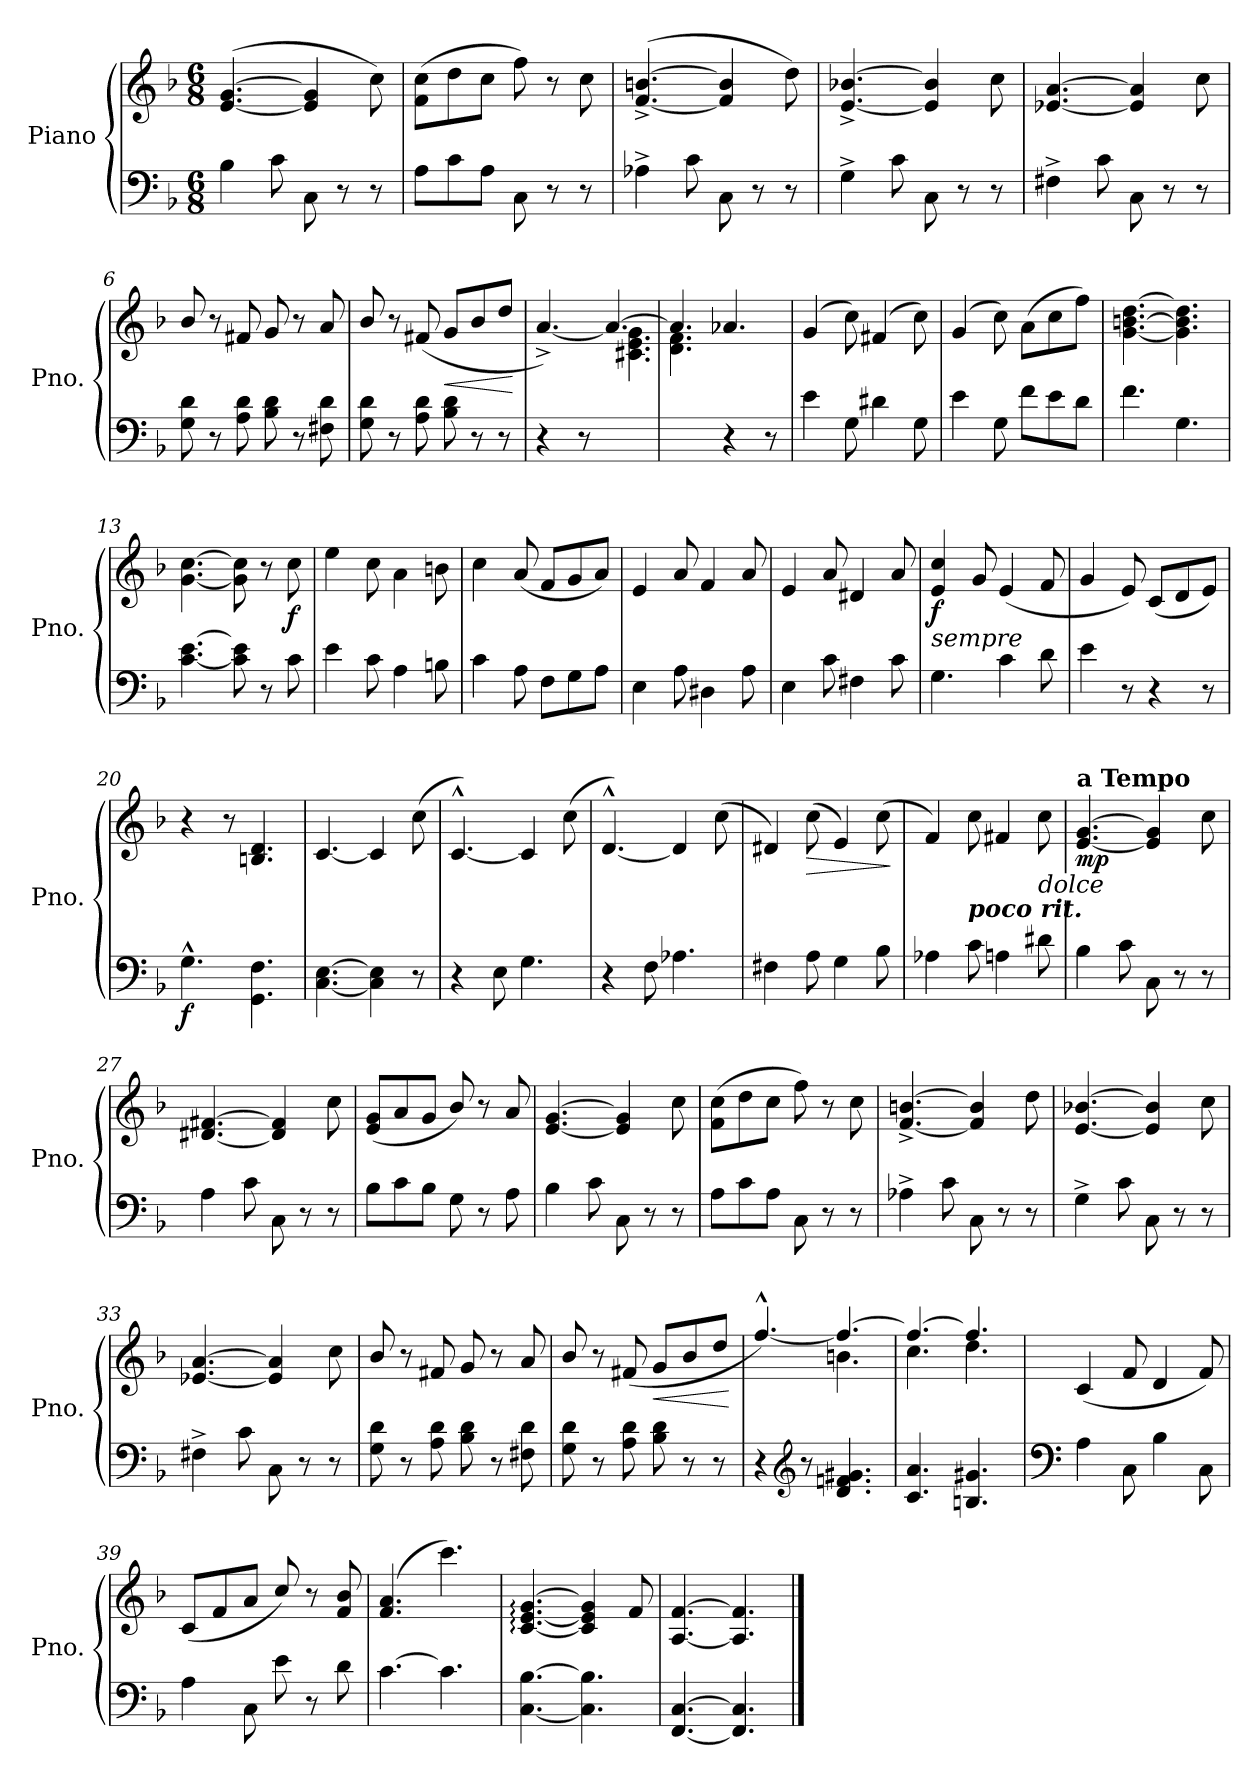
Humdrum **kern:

**kern	**kern	**dynam
*part1	*part1	*part1
*staff2	*staff1	*staff1/2
*I"Piano	*	*
*I'Pno.	*	*
*clefF4	*clefG2	*
*k[b-]	*k[b-]	*
*M6/8	*M6/8	*
=1	=1	=1
4B-\	([4.e/ [4.g/	.
8c\	.	.
8C\	4e/] 4g/]	.
8r	.	.
8r	8cc\)	.
=2	=2	=2
8A\L	(8f\ 8cc\L	.
8c\	8dd\	.
8A\J	8cc\J	.
8C\	8ff\)	.
8r	8r	.
8r	8cc\	.
=3	=3	=3
4A-X^\	([4.f/^ [4.bn/^	.
8c\	.	.
8C\	4f/] 4b/]	.
8r	.	.
8r	8dd\)	.
=4	=4	=4
4G^\	[4.e/^ [4.b-X/^	.
8c\	.	.
8C\	4e/] 4b-/]	.
8r	.	.
8r	8cc\	.
=5	=5	=5
4F#X^\	[4.e-X/ [4.a/	.
8c\	.	.
8C\	4e-/] 4a/]	.
8r	.	.
8r	8cc\	.
=6	=6	=6
8G\ 8d\	8b-/	.
8r	8r	.
8A\ 8d\	8f#X/	.
8B-\ 8d\	8g/	.
8r	8r	.
8F#X\ 8d\	8a/	.
!!LO:LB:g=z
=7	=7	=7
8G\ 8d\	8b-/	.
8r	8r	.
8A\ 8d\	(8f#X/	.
!	!	!LO:HP:b
8B-\ 8d\	8g/L	<
8r	8b-/	.
8r	8dd/J	.
.	.	[
=8	=8	=8
*	*^	*
4r	[4.a^/)	4.ryy	.
8r	.	.	.
4.ryy	4.a/_	4.c#X\ 4.e\ 4.g\	.
=9	=9	=9	=9
4.ryy	4.a/]	4.d\ 4.f\	.
4r	4.a-X/	4.ryy	.
8r	.	.	.
*	*v	*v	*
=10	=10	=10
4e\	(4g/	.
8G\	8cc\)	.
4d#X\	(4f#X/	.
8G\	8cc\)	.
=11	=11	=11
4e\	(4g/	.
8G\	8cc\)	.
8f\L	(8a\L	.
8e\	8cc\	.
8d\J	8ff\J)	.
=12	=12	=12
4.f\	[4.g\ [4.bn\ [4.dd\	.
4.G\	4.g\] 4.b\] 4.dd\]	.
=13	=13	=13
[4.c\ [4.e\	[4.g\ [4.cc\	.
8c\] 8e\]	8g\] 8cc\]	.
8r	8r	.
!	!	!LO:DY:b
8c\	8cc\	f
!!LO:LB:g=z
=14	=14	=14
4e\	4ee\	.
8c\	8cc\	.
4A\	4a\	.
8Bn\	8bn\	.
=15	=15	=15
4c\	4cc\	.
8A\	(8a/	.
8F\L	8f/L	.
8G\	8g/	.
8A\J	8a/J)	.
=16	=16	=16
4E\	4e/	.
8A\	8a/	.
4D#X\	4f/	.
8A\	8a/	.
=17	=17	=17
4E\	4e/	.
8c\	8a/	.
4F#X\	4d#X/	.
8c\	8a/	.
=18	=18	=18
!LO:TX:a:i:t=sempre	!	!
!	!	!LO:DY:b
4.G\	4e/ 4cc/	f
.	8g/	.
4c\	(4e/	.
8d\	8f/	.
=19	=19	=19
4e\	4g/	.
8r	8e/)	.
4r	(8c/L	.
.	8d/	.
8r	8e/J)	.
=20	=20	=20
!	!	!LO:DY:b=2
4.G^^\	4r	f
.	8r	.
4.GG\ 4.F\	4.Bn/ 4.d/	.
!!LO:LB:g=z
=21	=21	=21
[4.C\ [4.E\	[4.c/	.
4C\] 4E\]	4c/]	.
8r	(8cc\	.
=22	=22	=22
4r	[4.c^^/)	.
8E\	.	.
4.G\	4c/]	.
.	(8cc\	.
=23	=23	=23
4r	[4.d^^/)	.
8F\	.	.
4.A-X\	4d/]	.
.	(8cc\	.
=24	=24	=24
4F#X\	4d#X/)	.
!	!	!LO:HP:b
8A\	(8cc\	>
4G\	4e/)	.
8B-\	(8cc\	.
.	.	]
=25	=25	=25
4A-X\	4f/)	.
!LO:TX:a:Bi:t=poco rit.	!	!
8c\	8cc\	.
4An\	4f#X/	.
!LO:TX:a:i:t=dolce	!	!
8d#X\	8cc\	.
=26	=26	=26
!	!LO:TX:a:B:t=a Tempo	!
!	!	!LO:DY:b
4B-\	[4.e/ [4.g/	mp
8c\	.	.
8C\	4e/] 4g/]	.
8r	.	.
8r	8cc\	.
=27	=27	=27
4A\	[4.d#X/ [4.f#X/	.
8c\	.	.
8C\	4d#/] 4f#/]	.
8r	.	.
8r	8cc\	.
!!LO:LB:g=z
=28	=28	=28
8B-\L	(8e/ 8g/L	.
8c\	8a/	.
8B-\J	8g/J	.
8G\	8b-/)	.
8r	8r	.
8A\	8a/	.
=29	=29	=29
4B-\	[4.e/ [4.g/	.
8c\	.	.
8C\	4e/] 4g/]	.
8r	.	.
8r	8cc\	.
=30	=30	=30
8A\L	(8f\ 8cc\L	.
8c\	8dd\	.
8A\J	8cc\J	.
8C\	8ff\)	.
8r	8r	.
8r	8cc\	.
=31	=31	=31
4A-X^\	[4.f/^ [4.bn/^	.
8c\	.	.
8C\	4f/] 4b/]	.
8r	.	.
8r	8dd\	.
=32	=32	=32
4G^\	[4.e/ [4.b-X/	.
8c\	.	.
8C\	4e/] 4b-/]	.
8r	.	.
8r	8cc\	.
=33	=33	=33
4F#X^\	[4.e-X/ [4.a/	.
8c\	.	.
8C\	4e-/] 4a/]	.
8r	.	.
8r	8cc\	.
!!LO:PB:g=z
=34	=34	=34
8G\ 8d\	8b-/	.
8r	8r	.
8A\ 8d\	8f#X/	.
8B-\ 8d\	8g/	.
8r	8r	.
8F#X\ 8d\	8a/	.
=35	=35	=35
8G\ 8d\	8b-/	.
8r	8r	.
8A\ 8d\	(>8f#X/	.
!	!	!LO:HP:b
8B-\ 8d\	8g/L	<
8r	8b-/	.
8r	8dd/J	.
.	.	[
=36	=36	=36
*	*^	*
4r	[4.ff^^/)	4.ryy	.
*clefG2	*	*	*
8r	.	.	.
4.d/ 4.fn/ 4.g#X/	4.ff/_	4.bn\	.
=37	=37	=37	=37
4.c/ 4.a/	4.ff/_	4.cc\	.
4.Bn/ 4.g#X/	4.ff/]	4.dd\	.
*	*v	*v	*
=38	=38	=38
*clefF4	*	*
4A\	(4c/	.
8C\	8f/	.
4B-\	4d/	.
8C\	8f/)	.
!!LO:LB:g=z
=39	=39	=39
4A\	(8c/L	.
.	8f/	.
8C\	8a/J	.
8e\	8cc/)	.
8r	8r	.
8d\	8f/ 8b-/	.
=40	=40	=40
[4.c\	(4.f/ 4.a/	.
4.c\]	4.ccc\)	.
=41	=41	=41
[4.C\ [4.B-\	[4.c/: [4.e/: [4.g/:	.
4.C\] 4.B-\]	4c/] 4e/] 4g/]	.
.	8f/	.
=42	=42	=42
[4.FF/ [4.C/	[4.A/ [4.f/	.
4.FF/] 4.C/]	4.A/] 4.f/]	.
==	==	==
*-	*-	*-
